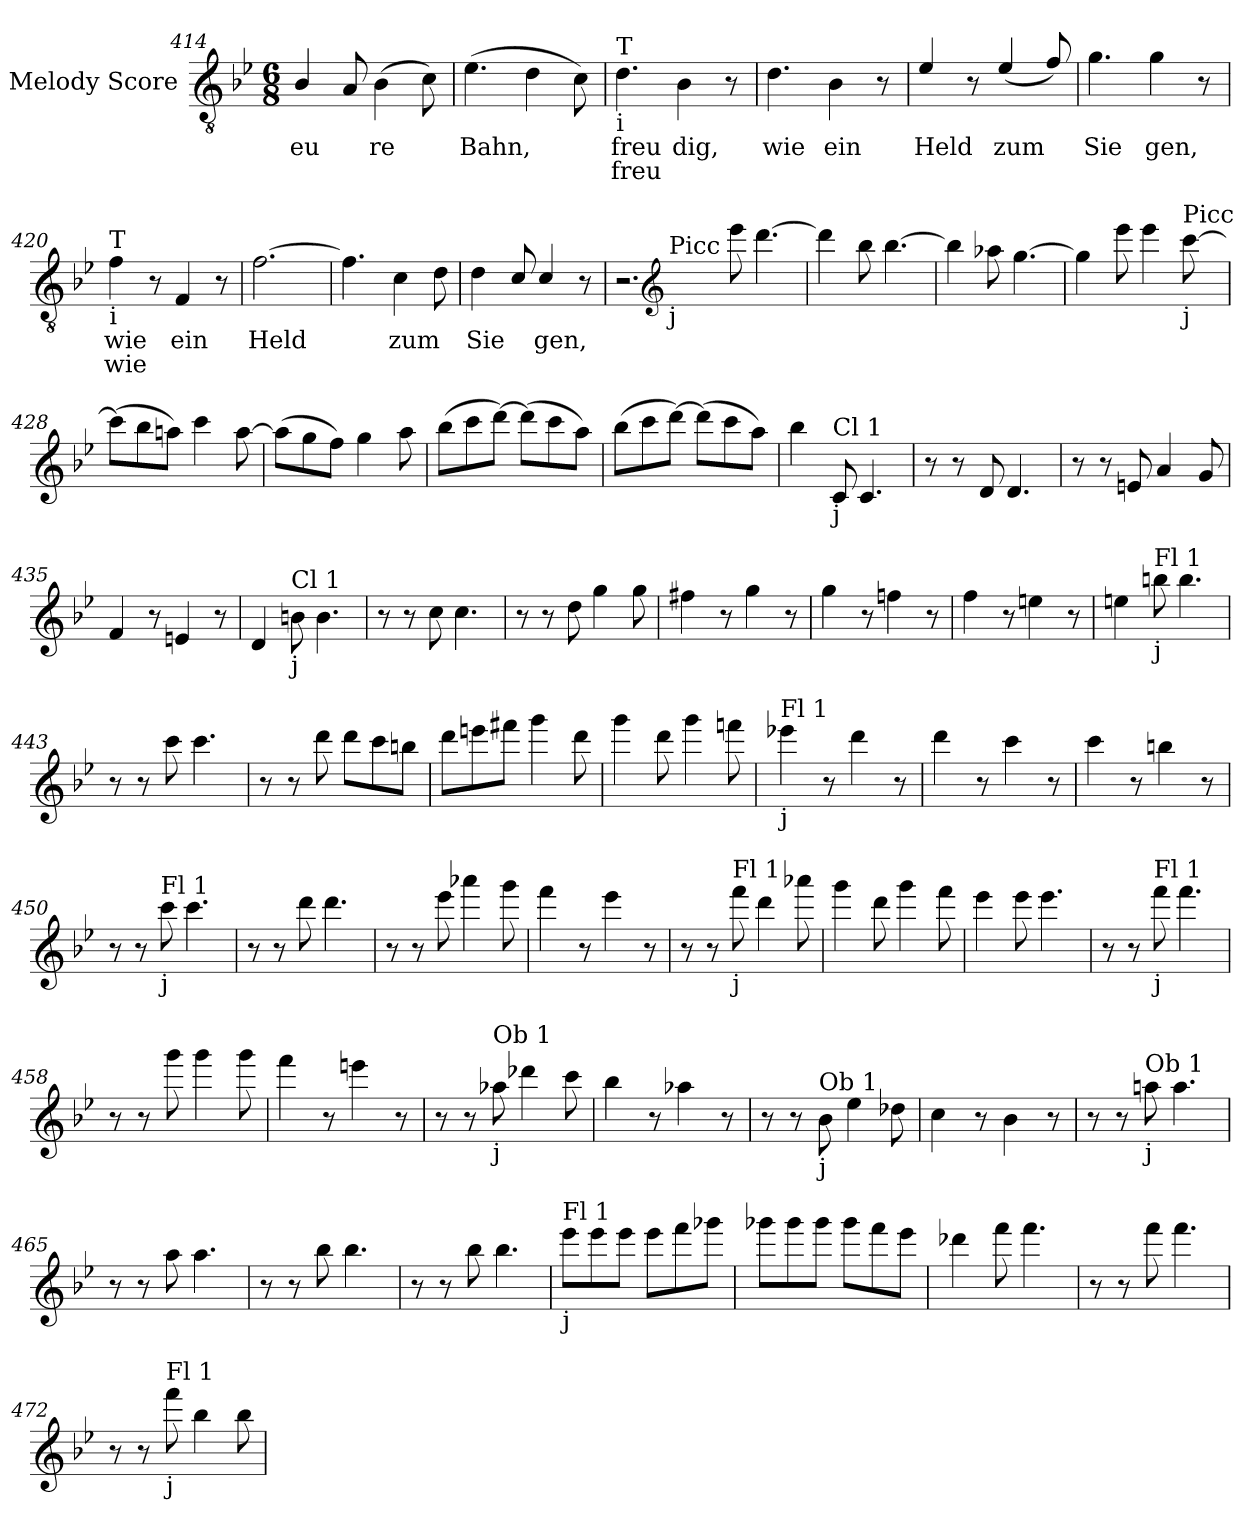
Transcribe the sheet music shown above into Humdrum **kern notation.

**kern	**text	**text
*part1	*part1	*part1
*staff1	*staff1	*staff1
*I"Melody Score	*	*
*clefGv2	*	*
*k[b-e-]	*	*
*M6/8	*	*
=414	=414	=414
4B-/	eu	.
8A/	.	.
!	!LO:LY:b	!
(4B-\	-re	.
8c\)	.	.
=415	=415	=415
!	!LO:LY:b	!
(4.e-\	Bahn,	.
4d\	.	.
8c\)	.	.
=416	=416	=416
!LO:TX:a:t=T	!	!
!LO:TX:b:t=i	!	!
4.d\	freu	freu
!	!LO:LY:b	!
4B-\	-dig,	.
8r	.	.
=417	=417	=417
4.d\	wie	.
!	!LO:LY:b	!
4B-\	ein	.
8r	.	.
=418	=418	=418
!	!LO:LY:b	!
4e-/	Held	.
8r	.	.
!	!LO:LY:b	!
(4e-/	zum	.
8f/)	.	.
=419	=419	=419
4.g\	Sie	.
4g\	gen,	.
8r	.	.
=420	=420	=420
!LO:TX:a:t=T	!	!
!LO:TX:b:t=i	!	!
4f\	wie	wie
8r	.	.
!	!LO:LY:b	!
4F/	ein	.
8r	.	.
=421	=421	=421
!	!LO:LY:b	!
[2.f\	Held	.
=422	=422	=422
4.f\]	.	.
4c\	zum	.
8d\	.	.
=423	=423	=423
4d\	Sie	.
8c/	.	.
4c/	gen,	.
8r	.	.
=424	=424	=424
*^	*	*
2.r	4ryy	.	.
*clefG2	*	*	*
!	!LO:TX:a:t=Picc	!	!
!	!LO:TX:b:t=j	!	!
.	1ryy	.	.
8eee-\	.	.	.
[4.ddd\	.	.	.
*v	*v	*	*
=425	=425	=425
4ddd\]	.	.
8bb-\	.	.
[4.bb-\	.	.
=426	=426	=426
4bb-\]	.	.
8aa-X\	.	.
[4.gg\	.	.
=427	=427	=427
4gg\]	.	.
8eee-\	.	.
4eee-\	.	.
!LO:TX:a:t=Picc	!	!
!LO:TX:b:t=j	!	!
[8ccc\	.	.
=428	=428	=428
(8ccc\L]	.	.
8bb-\	.	.
8aan\J)	.	.
4ccc\	.	.
[8aa\	.	.
=429	=429	=429
(8aa\L]	.	.
8gg\	.	.
8ff\J)	.	.
4gg\	.	.
8aa\	.	.
=430	=430	=430
(8bb-\L	.	.
8ccc\	.	.
[8ddd\J)	.	.
(8ddd\L]	.	.
8ccc\	.	.
8aa\J)	.	.
=431	=431	=431
(8bb-\L	.	.
8ccc\	.	.
[8ddd\J)	.	.
(8ddd\L]	.	.
8ccc\	.	.
8aa\J)	.	.
=432	=432	=432
4bb-\	.	.
!LO:TX:a:t=Cl 1	!	!
!LO:TX:b:t=j	!	!
8c/	.	.
4.c/	.	.
=433	=433	=433
8r	.	.
8r	.	.
8d/	.	.
4.d/	.	.
=434	=434	=434
8r	.	.
8r	.	.
8e/	.	.
4a/	.	.
8g/	.	.
=435	=435	=435
4f/	.	.
8r	.	.
4e/	.	.
8r	.	.
=436	=436	=436
4d/	.	.
!LO:TX:a:t=Cl 1	!	!
!LO:TX:b:t=j	!	!
8b\	.	.
4.b\	.	.
=437	=437	=437
8r	.	.
8r	.	.
8cc\	.	.
4.cc\	.	.
=438	=438	=438
8r	.	.
8r	.	.
8dd\	.	.
4gg\	.	.
8gg\	.	.
=439	=439	=439
4ff#X\	.	.
8r	.	.
4gg\	.	.
8r	.	.
=440	=440	=440
4gg\	.	.
8r	.	.
4ffn\	.	.
8r	.	.
=441	=441	=441
4ff\	.	.
8r	.	.
4ee\	.	.
8r	.	.
=442	=442	=442
4ee\	.	.
!LO:TX:a:t=Fl 1	!	!
!LO:TX:b:t=j	!	!
8bbn\	.	.
4.bb\	.	.
=443	=443	=443
8r	.	.
8r	.	.
8ccc\	.	.
4.ccc\	.	.
=444	=444	=444
8r	.	.
8r	.	.
8ddd\	.	.
8ddd\L	.	.
8ccc\	.	.
8bbn\J	.	.
=445	=445	=445
8ddd\L	.	.
8eeen\	.	.
8fff#X\J	.	.
4ggg\	.	.
8ddd\	.	.
=446	=446	=446
4ggg\	.	.
8ddd\	.	.
4ggg\	.	.
8fffn\	.	.
=447	=447	=447
!LO:TX:a:t=Fl 1	!	!
!LO:TX:b:t=j	!	!
4eee-X\	.	.
8r	.	.
4ddd\	.	.
8r	.	.
=448	=448	=448
4ddd\	.	.
8r	.	.
4ccc\	.	.
8r	.	.
=449	=449	=449
4ccc\	.	.
8r	.	.
4bbn\	.	.
8r	.	.
=450	=450	=450
8r	.	.
8r	.	.
!LO:TX:a:t=Fl 1	!	!
!LO:TX:b:t=j	!	!
8ccc\	.	.
4.ccc\	.	.
=451	=451	=451
8r	.	.
8r	.	.
8ddd\	.	.
4.ddd\	.	.
=452	=452	=452
8r	.	.
8r	.	.
8eee-\	.	.
4aaa-X\	.	.
8ggg\	.	.
=453	=453	=453
4fff\	.	.
8r	.	.
4eee-\	.	.
8r	.	.
=454	=454	=454
8r	.	.
8r	.	.
!LO:TX:a:t=Fl 1	!	!
!LO:TX:b:t=j	!	!
8fff\	.	.
4ddd\	.	.
8aaa-X\	.	.
=455	=455	=455
4ggg\	.	.
8ddd\	.	.
4ggg\	.	.
8fff\	.	.
=456	=456	=456
4eee-\	.	.
8eee-\	.	.
4.eee-\	.	.
=457	=457	=457
8r	.	.
8r	.	.
!LO:TX:a:t=Fl 1	!	!
!LO:TX:b:t=j	!	!
8fff\	.	.
4.fff\	.	.
=458	=458	=458
8r	.	.
8r	.	.
8ggg\	.	.
4ggg\	.	.
8ggg\	.	.
=459	=459	=459
4fff\	.	.
8r	.	.
4eeen\	.	.
8r	.	.
=460	=460	=460
8r	.	.
8r	.	.
!LO:TX:a:t=Ob 1	!	!
!LO:TX:b:t=j	!	!
8aa-X\	.	.
4ddd-X\	.	.
8ccc\	.	.
=461	=461	=461
4bb-\	.	.
8r	.	.
4aa-X\	.	.
8r	.	.
=462	=462	=462
8r	.	.
8r	.	.
!LO:TX:a:t=Ob 1	!	!
!LO:TX:b:t=j	!	!
8b-\	.	.
4ee-\	.	.
8dd-X\	.	.
=463	=463	=463
4cc\	.	.
8r	.	.
4b-\	.	.
8r	.	.
=464	=464	=464
8r	.	.
8r	.	.
!LO:TX:a:t=Ob 1	!	!
!LO:TX:b:t=j	!	!
8aan\	.	.
4.aa\	.	.
=465	=465	=465
8r	.	.
8r	.	.
8aa\	.	.
4.aa\	.	.
=466	=466	=466
8r	.	.
8r	.	.
8bb-\	.	.
4.bb-\	.	.
=467	=467	=467
8r	.	.
8r	.	.
8bb-\	.	.
4.bb-\	.	.
=468	=468	=468
!LO:TX:a:t=Fl 1	!	!
!LO:TX:b:t=j	!	!
8eee-\L	.	.
8eee-\	.	.
8eee-\J	.	.
8eee-\L	.	.
8fff\	.	.
8ggg-X\J	.	.
=469	=469	=469
8ggg-X\L	.	.
8ggg-\	.	.
8ggg-\J	.	.
8ggg-\L	.	.
8fff\	.	.
8eee-\J	.	.
=470	=470	=470
4ddd-X\	.	.
8fff\	.	.
4.fff\	.	.
=471	=471	=471
8r	.	.
8r	.	.
8fff\	.	.
4.fff\	.	.
=472	=472	=472
8r	.	.
8r	.	.
!LO:TX:a:t=Fl 1	!	!
!LO:TX:b:t=j	!	!
8fff\	.	.
4bb-\	.	.
8bb-\	.	.
=	=	=
*-	*-	*-
